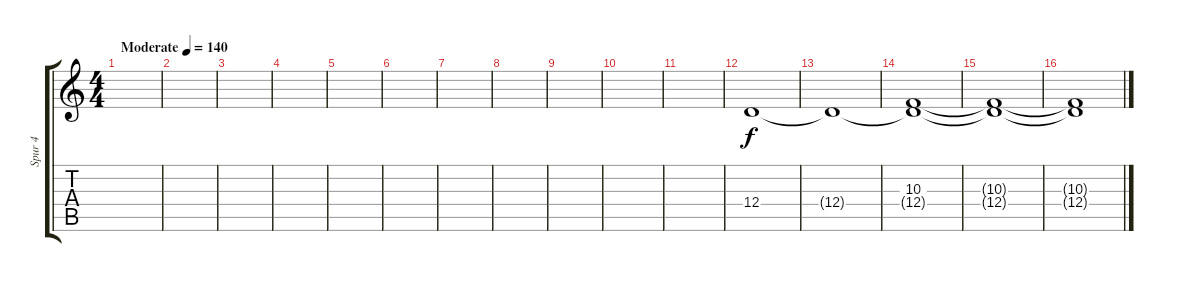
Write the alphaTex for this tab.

\track ("Spur 4" "Spur 4") {instrument synthstrings1}
\staff {score tabs}
\tuning (E4 B3 G3 D3 A2 E2) {hide}
\ts (4 4)
\tempo (140 "Moderate")
\clef g2
\ks c
|
|
|
|
|
|
|
|
|
|
|
12.4.1 |
12.4{t}.1 |
(10.3 12.4{t}).1 |
(10.3{t} 12.4{t}).1 |
(10.3{t} 12.4{t}).1
